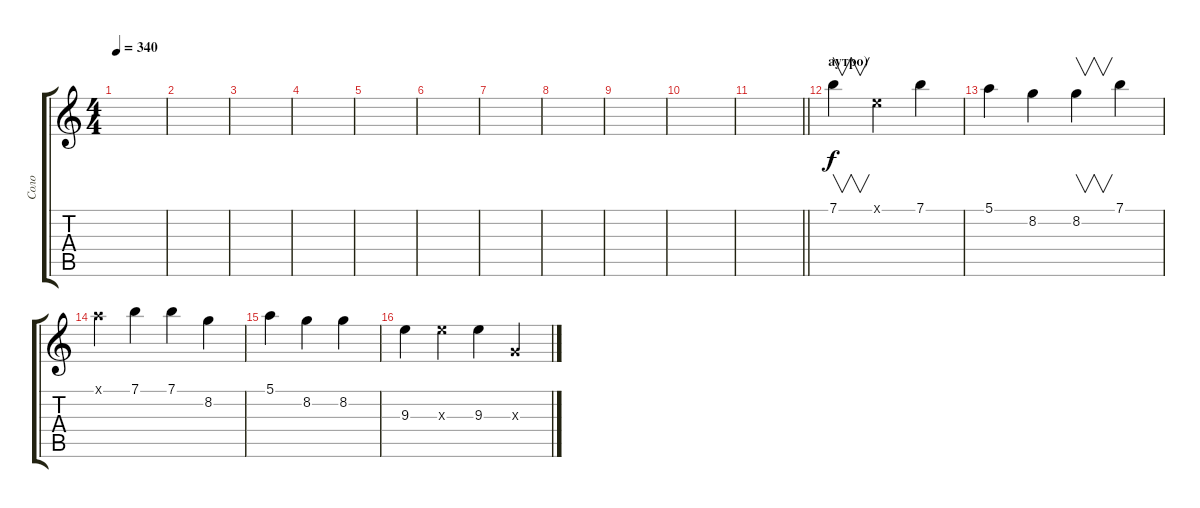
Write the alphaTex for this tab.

\track ("Соло" "Соло") {instrument distortionguitar}
\staff {score tabs}
\tuning (E4 B3 G3 D3 A2 E2) {hide}
\ts (4 4)
\tempo 340
\clef g2
\ks c
|
|
|
|
|
|
|
|
|
|
\barLineRight lightlight
|
\section ("" "аутро)")
7.1.4{v} 0.1{x}.4 7.1.4 |
5.1.4 8.2.4 8.2.4{v} 7.1.4 |
5.1{x}.4 7.1.4 7.1.4 8.2.4 |
5.1.4 8.2.4 8.2.4 |
9.3.4 9.3{x}.4 9.3.4 0.3{x}.4
